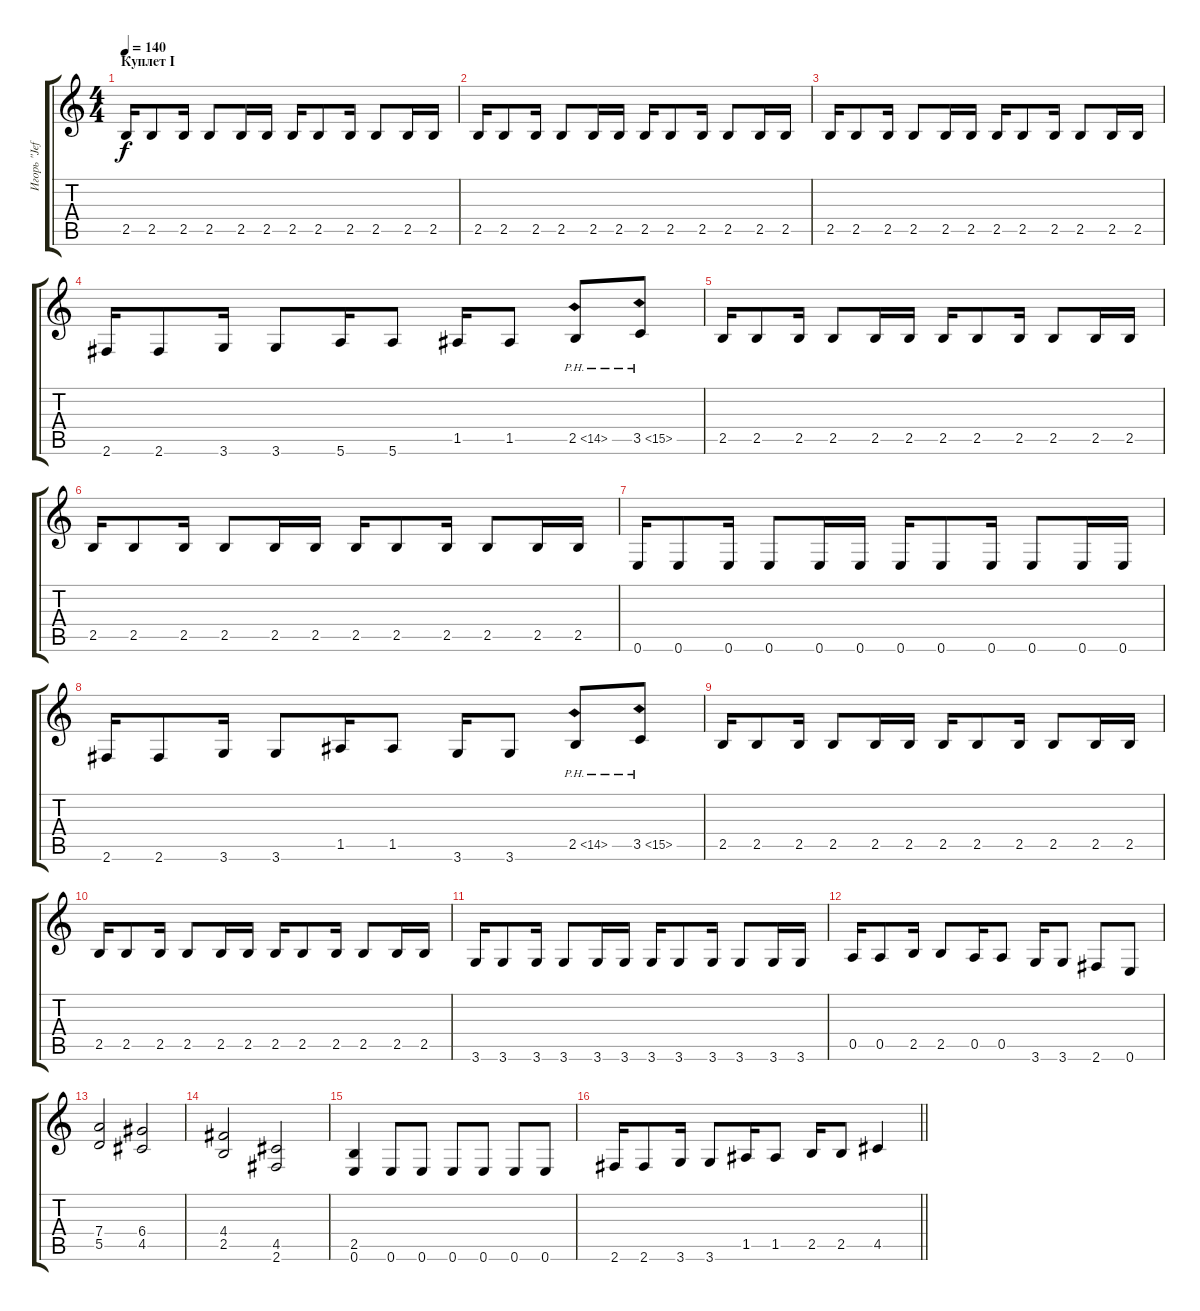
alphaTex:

\track ("Игорь \"Jeff\" Поляков" "Игорь \"Jef") {instrument distortionguitar}
\staff {score tabs}
\tuning (E4 B3 G3 D3 A2 E2) {hide}
\ts (4 4)
\section ("" "Куплет I")
\tempo 140
\clef g2
\ks c
2.5.16{dy f} 2.5.8 2.5.16 2.5.8 2.5.16 2.5.16 2.5.16 2.5.8 2.5.16 2.5.8 2.5.16 2.5.16 |
2.5.16 2.5.8 2.5.16 2.5.8 2.5.16 2.5.16 2.5.16 2.5.8 2.5.16 2.5.8 2.5.16 2.5.16 |
2.5.16 2.5.8 2.5.16 2.5.8 2.5.16 2.5.16 2.5.16 2.5.8 2.5.16 2.5.8 2.5.16 2.5.16 |
2.6.16 2.6.8 3.6.16 3.6.8 5.6.16 5.6.8 1.5.16 1.5.8 2.5{ph 12}.8 3.5{ph 12}.8 |
2.5.16 2.5.8 2.5.16 2.5.8 2.5.16 2.5.16 2.5.16 2.5.8 2.5.16 2.5.8 2.5.16 2.5.16 |
2.5.16 2.5.8 2.5.16 2.5.8 2.5.16 2.5.16 2.5.16 2.5.8 2.5.16 2.5.8 2.5.16 2.5.16 |
0.6.16 0.6.8 0.6.16 0.6.8 0.6.16 0.6.16 0.6.16 0.6.8 0.6.16 0.6.8 0.6.16 0.6.16 |
2.6.16 2.6.8 3.6.16 3.6.8 1.5.16 1.5.8 3.6.16 3.6.8 2.5{ph 12}.8 3.5{ph 12}.8 |
2.5.16 2.5.8 2.5.16 2.5.8 2.5.16 2.5.16 2.5.16 2.5.8 2.5.16 2.5.8 2.5.16 2.5.16 |
2.5.16 2.5.8 2.5.16 2.5.8 2.5.16 2.5.16 2.5.16 2.5.8 2.5.16 2.5.8 2.5.16 2.5.16 |
3.6.16 3.6.8 3.6.16 3.6.8 3.6.16 3.6.16 3.6.16 3.6.8 3.6.16 3.6.8 3.6.16 3.6.16 |
0.5.16 0.5.8 2.5.16 2.5.8 0.5.16 0.5.8 3.6.16 3.6.8 2.6.8 0.6.8 |
(7.4 5.5).2 (6.4 4.5).2 |
(4.4 2.5).2 (4.5 2.6).2 |
(2.5 0.6).4 0.6.8 0.6.8 0.6.8 0.6.8 0.6.8 0.6.8 |
\barLineRight lightlight
2.6.16 2.6.8 3.6.16 3.6.8 1.5.16 1.5.8 2.5.16 2.5.8 4.5.4
